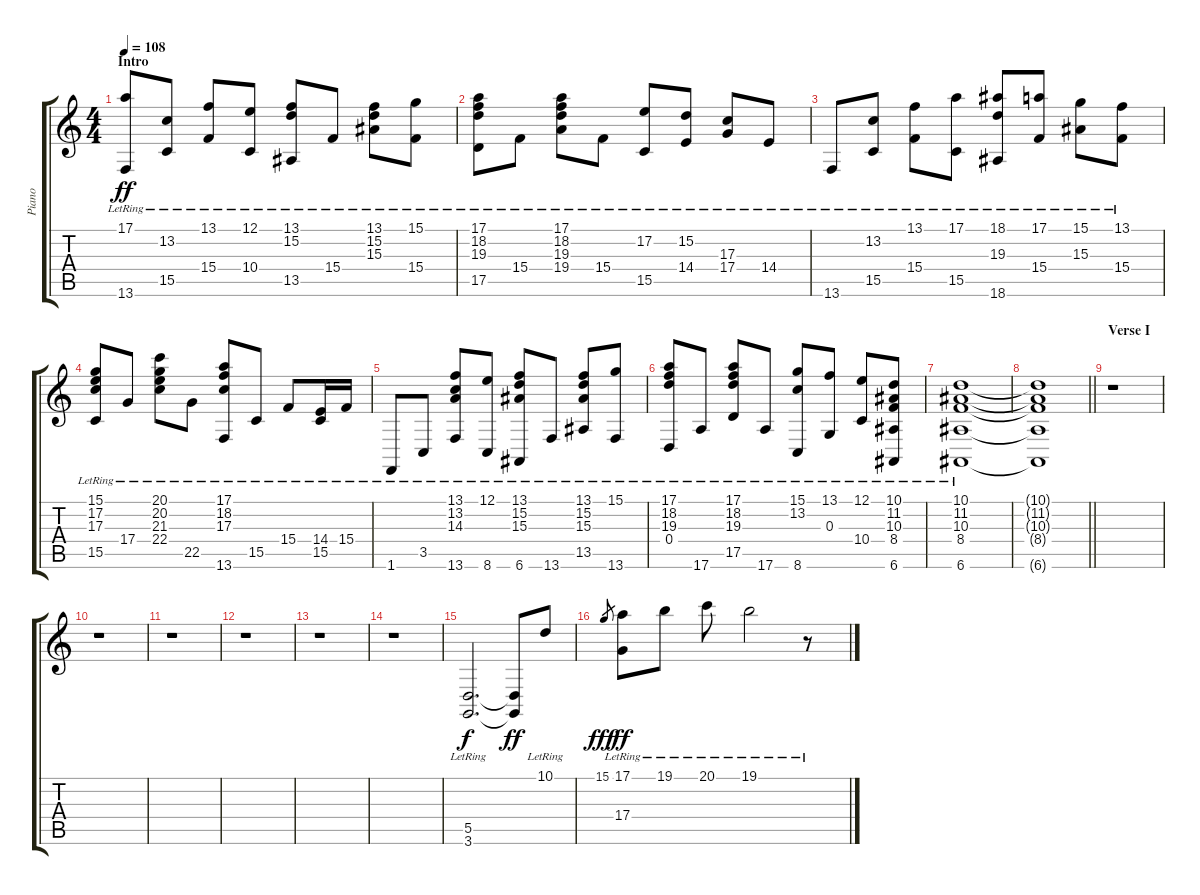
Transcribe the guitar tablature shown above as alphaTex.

\track ("Piano" "Piano") {instrument brightacousticpiano}
\staff {score tabs}
\tuning (E4 B3 G3 D3 A2 E2) {hide}
\ts (4 4)
\section ("" "Intro")
\tempo 108
\clef g2
\ks c
(17.1{lr} 13.6{lr}).8{dy ff instrument brightacousticpiano} (13.2{lr} 15.5{lr}).8 (13.1{lr} 15.4{lr}).8 (12.1{lr} 10.4{lr}).8 (13.1{lr} 15.2{lr} 13.5{lr}).8 15.4{lr}.8 (13.1{lr} 15.2{lr} 15.3{lr}).8 (15.1{lr} 15.4{lr}).8 |
(17.1{lr} 18.2{lr} 19.3{lr} 17.5{lr}).8 15.4{lr}.8 (17.1{lr} 18.2{lr} 19.3{lr} 19.4{lr}).8 15.4{lr}.8 (17.2{lr} 15.5{lr}).8 (15.2{lr} 14.4{lr}).8 (17.3{lr} 17.4{lr}).8 14.4{lr}.8 |
13.6{lr}.8 (13.2{lr} 15.5{lr}).8 (13.1{lr} 15.4{lr}).8 (17.1{lr} 15.5{lr}).8 (18.1{lr} 19.3{lr} 18.6{lr}).8 (17.1{lr} 15.4{lr}).8 (15.1{lr} 15.3{lr}).8 (13.1{lr} 15.4{lr}).8 |
(15.1{lr} 17.2{lr} 17.3{lr} 15.5{lr}).8 17.4{lr}.8 (20.1{lr} 20.2{lr} 21.3{lr} 22.4{lr}).8 22.5{lr}.8 (17.1{lr} 18.2{lr} 17.3{lr} 13.6{lr}).8 15.5{lr}.8 15.4{lr}.8 (14.4{lr} 15.5{lr}).16 15.4{lr}.16 |
1.6{lr}.8 3.5{lr}.8 (13.1{lr} 13.2{lr} 14.3{lr} 13.6{lr}).8 (12.1{lr} 8.6{lr}).8 (13.1{lr} 15.2{lr} 15.3{lr} 6.6{lr}).8 13.6{lr}.8 (13.1{lr} 15.2{lr} 15.3{lr} 13.5{lr}).8 (15.1{lr} 13.6{lr}).8 |
(17.1{lr} 18.2{lr} 19.3{lr} 0.4{lr}).8 17.6{lr}.8 (17.1{lr} 18.2{lr} 19.3{lr} 17.5{lr}).8 17.6{lr}.8 (15.1{lr} 13.2{lr} 8.6{lr}).8 (13.1{lr} 0.3{lr}).8 (12.1{lr} 10.4{lr}).8 (10.1{lr} 11.2{lr} 10.3{lr} 8.4{lr} 6.6{lr}).8 |
(10.1{lr} 11.2{lr} 10.3{lr} 8.4{lr} 6.6{lr}).1 |
\barLineRight lightlight
(10.1{t} 11.2{t} 10.3{t} 8.4{t} 6.6{t}).1 |
\section ("" "Verse I")
r.1 |
r.1 |
r.1 |
r.1 |
r.1 |
r.1 |
(5.5 3.6{lr}).2{d dy f} (5.5{t} 3.6{t}).8{dy ff} 10.1{lr}.8 |
15.1.8{gr dy fff} (17.1{lr} 17.4{lr}).8{dy ff} 19.1{lr}.8 20.1{lr}.8 19.1{lr}.2 r.8
